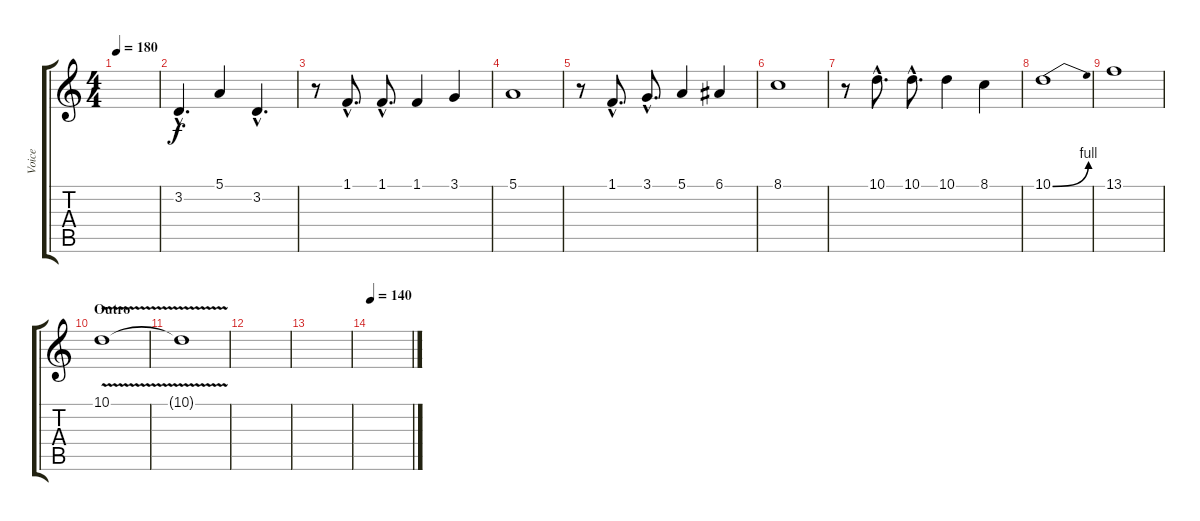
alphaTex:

\track ("Voice" "Voice") {instrument voiceoohs}
\staff {score tabs}
\tuning (E4 B3 G3 D3 A2 E2) {hide}
\ts (4 4)
\tempo 180
\clef g2
\ks c
|
3.2{hac}.4{d} 5.1.4 3.2{hac}.4{d} |
r.8 1.1{hac}.8{d} 1.1{hac}.8{d} 1.1.4 3.1.4 |
5.1.1 |
r.8 1.1{hac}.8{d} 3.1{hac}.8{d} 5.1.4 6.1.4 |
8.1.1 |
r.8 10.1{hac}.8{d} 10.1{hac}.8{d} 10.1.4 8.1.4 |
10.1{be (bend 0 0 60 4)}.1 |
13.1.1 |
\section ("" "Outro")
10.1{v}.1 |
10.1{t}.1 |
|
|
\tempo 140
